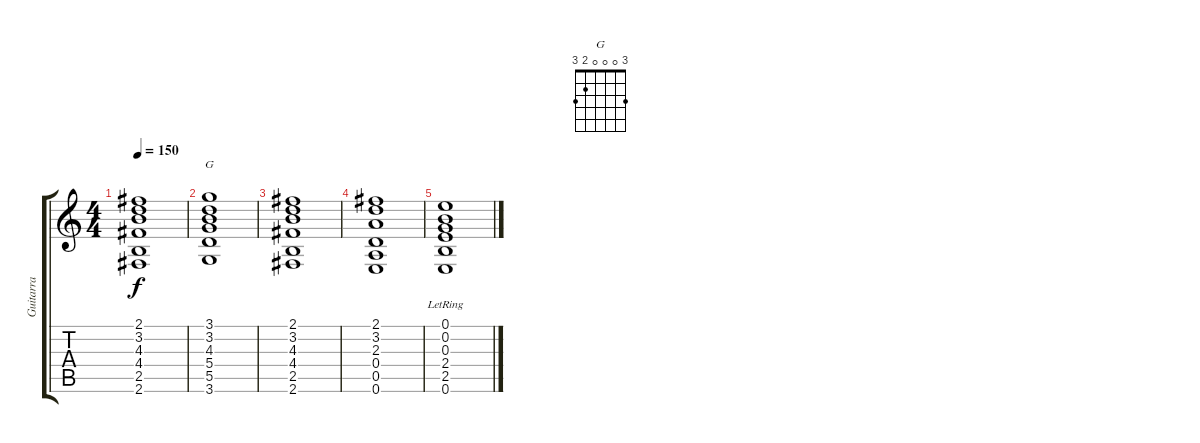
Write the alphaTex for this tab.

\track ("Guitarra" "Guitarra") {instrument acousticguitarsteel}
\staff {score tabs}
\tuning (E4 B3 G3 D3 A2 E2) {hide}
\chord ("G" 3 0 0 0 2 3)
\ts (4 4)
\tempo 150
\clef g2
\ks c
(2.1 3.2 4.3 4.4 2.5 2.6).1{dy f} |
(3.1 3.2 4.3 5.4 5.5 3.6).1{ch "G"} |
(2.1 3.2 4.3 4.4 2.5 2.6).1 |
(2.1 3.2 2.3 0.4 0.5 0.6).1 |
(0.1{lr} 0.2 0.3 2.4 2.5 0.6).1
